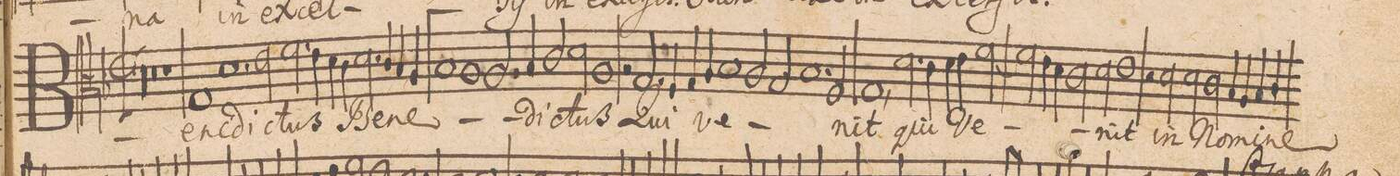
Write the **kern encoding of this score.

**kern	**text
*I"TENOR.	*
*clefC3	*
*k[b-]	*
*met(C|)	*
*M2/1	*
=72||	=72||
*M2/1	*
*met(C|)	*
00r	.
=73-	=73-
=74-	=74-
0r	.
=75-	=75-
1r	.
1G	Be-
=76-	=76-
1.d	-ne-
2e\	di-
=77-	=77-
2.f\	-ctus
4e\	.
4d\	.
4c\	.
2.d\	Be-
=78-	=78-
4c/	.
4B-/	-ne-
4A/	.
1B-	.
=79-	=79-
1A	.
2.A/	.
4B-/	-di-
=80-	=80-
2c/	.
2d\	.
1A	-ctus
=81-	=81-
2rA	.
2.G/	Qui
4F/	.
4G/	.
4A/	ve-
=82-	=82-
1B-	.
2A/	.
2G/	.
=83-	=83-
1.B-	.
2F/	.
=84-	=84-
1G,	-nit
2.d\	qui
4c\	.
=85-	=85-
4d\	.
4e\	Ve-
[<2f	.
2f]	.
4e\	.
4d\	.
=86-	=86-
2c\	.
2d\	.
1e	-nit
=87-	=87-
2r	.
2d\	in
2d\	No-
2c\	.
=88-	=88-
4B-/	-mi-
4A/	.
4B-/	-ne
4c/	.
*-	*-
